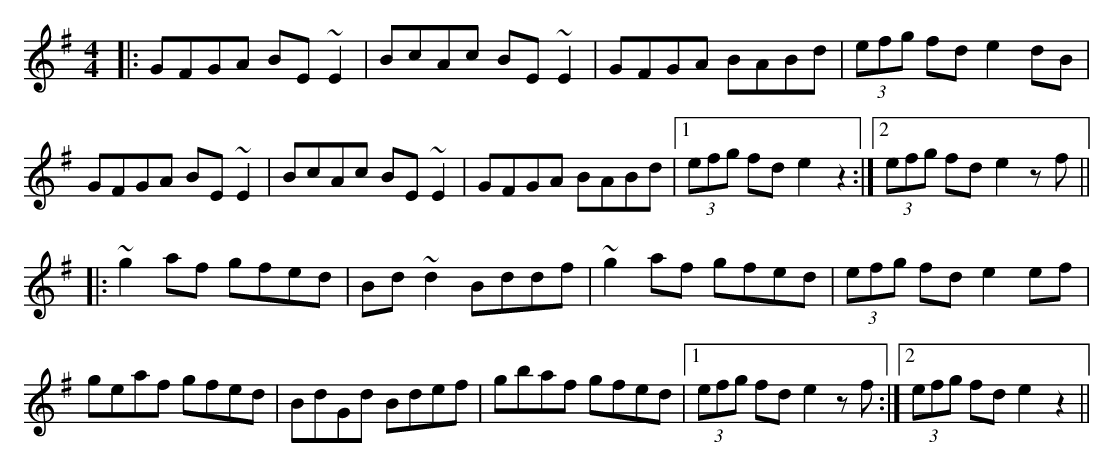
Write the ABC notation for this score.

X:1
M:4/4
K:G
|:GFGA BE ~E2|BcAc BE ~E2|GFGA BABd|(3efg fd e2 dB|
GFGA BE ~E2|BcAc BE ~E2|GFGA BABd|1 (3efg fd e2 z2:|2 (3efg fd e2 zf||
|:~g2 af gfed|Bd ~d2 Bddf|~g2 af gfed|(3efg fd e2 ef|
geaf gfed|BdGd Bdef|gbaf gfed|1 (3efg fd e2 zf:|2 (3efg fd e2 z2||
